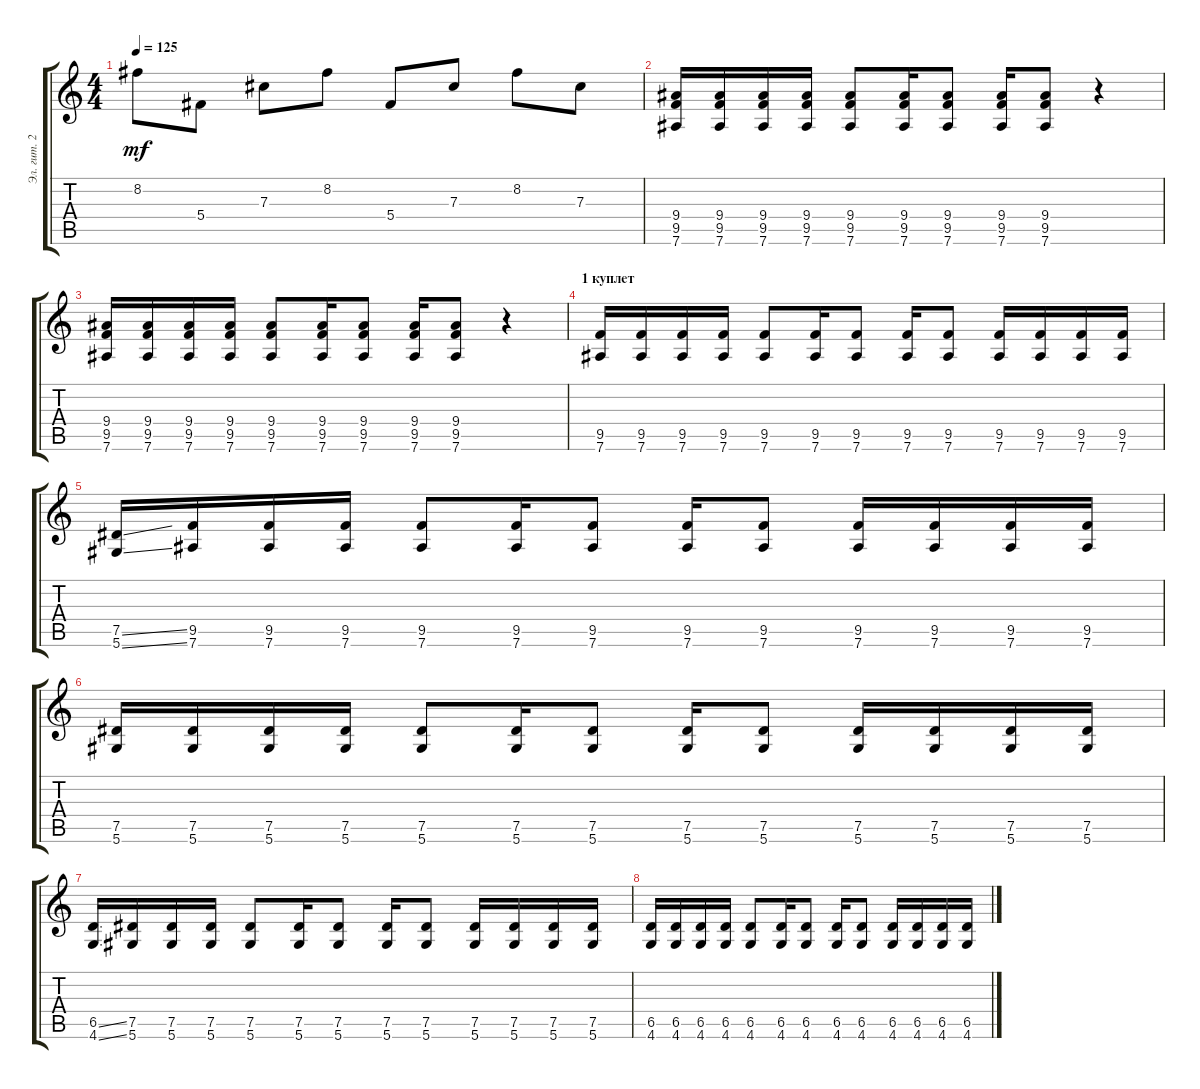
\track ("Эл. гит. 2" "Эл. гит. 2") {instrument distortionguitar}
\staff {score tabs}
\tuning (Eb4 Bb3 Gb3 Db3 Ab2 Eb2) {hide}
\ts (4 4)
\tempo 125
\clef g2
\ks c
8.2.8{dy mf} 5.4.8 7.3.8 8.2.8 5.4.8 7.3.8 8.2.8 7.3.8 |
(9.4 9.5 7.6).16 (9.4 9.5 7.6).16 (9.4 9.5 7.6).16 (9.4 9.5 7.6).16 (9.4 9.5 7.6).8 (9.4 9.5 7.6).16 (9.4 9.5 7.6).8 (9.4 9.5 7.6).16 (9.4 9.5 7.6).8 r.4 |
(9.4 9.5 7.6).16 (9.4 9.5 7.6).16 (9.4 9.5 7.6).16 (9.4 9.5 7.6).16 (9.4 9.5 7.6).8 (9.4 9.5 7.6).16 (9.4 9.5 7.6).8 (9.4 9.5 7.6).16 (9.4 9.5 7.6).8 r.4 |
\section ("" "1 куплет")
(9.5 7.6).16 (9.5 7.6).16 (9.5 7.6).16 (9.5 7.6).16 (9.5 7.6).8 (9.5 7.6).16 (9.5 7.6).8 (9.5 7.6).16 (9.5 7.6).8 (9.5 7.6).16 (9.5 7.6).16 (9.5 7.6).16 (9.5 7.6).16 |
(7.5{ss} 5.6{ss}).16 (9.5 7.6).16 (9.5 7.6).16 (9.5 7.6).16 (9.5 7.6).8 (9.5 7.6).16 (9.5 7.6).8 (9.5 7.6).16 (9.5 7.6).8 (9.5 7.6).16 (9.5 7.6).16 (9.5 7.6).16 (9.5 7.6).16 |
(7.5 5.6).16 (7.5 5.6).16 (7.5 5.6).16 (7.5 5.6).16 (7.5 5.6).8 (7.5 5.6).16 (7.5 5.6).8 (7.5 5.6).16 (7.5 5.6).8 (7.5 5.6).16 (7.5 5.6).16 (7.5 5.6).16 (7.5 5.6).16 |
(6.5{ss} 4.6{ss}).16 (7.5 5.6).16 (7.5 5.6).16 (7.5 5.6).16 (7.5 5.6).8 (7.5 5.6).16 (7.5 5.6).8 (7.5 5.6).16 (7.5 5.6).8 (7.5 5.6).16 (7.5 5.6).16 (7.5 5.6).16 (7.5 5.6).16 |
(6.5 4.6).16 (6.5 4.6).16 (6.5 4.6).16 (6.5 4.6).16 (6.5 4.6).8 (6.5 4.6).16 (6.5 4.6).8 (6.5 4.6).16 (6.5 4.6).8 (6.5 4.6).16 (6.5 4.6).16 (6.5 4.6).16 (6.5 4.6).16
